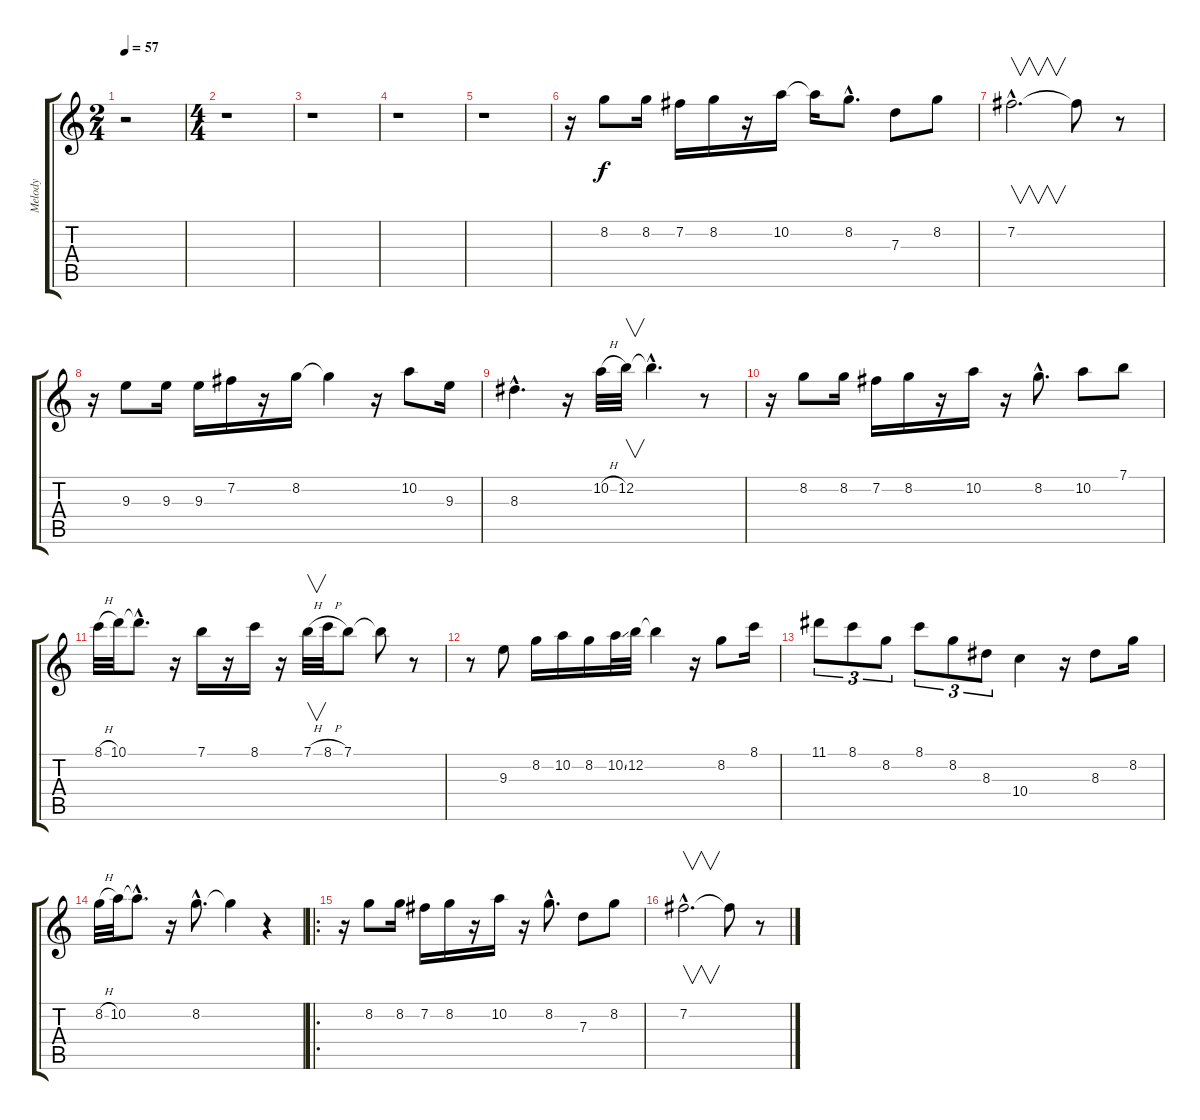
\track ("Melody" "Melody") {instrument acousticguitarnylon}
\staff {score tabs}
\tuning (E4 B3 G3 D3 A2 E2) {hide}
\ts (2 4)
\tempo 57
\clef g2
\ks c
r.2{dy f instrument acousticguitarnylon} |
\ts (4 4)
r.1 |
r.1 |
r.1 |
r.1 |
r.16 8.2.8 8.2.16 7.2.16 8.2.16 r.16 10.2.16 10.2{t}.16 8.2{hac}.8{d} 7.3.8 8.2.8 |
7.2{hac}.2{v d} 7.2{t}.8 r.8 |
r.16 9.3.8 9.3.16 9.3.16 7.2.16 r.16 8.2.16 8.2{t}.4 r.16 10.2.8 9.3.16 |
8.3{hac}.4{d} r.16 10.2{h}.32 12.2.32{v} 12.2{hac t}.4{d} r.8 |
r.16 8.2.8 8.2.16 7.2.16 8.2.16 r.16 10.2.16 r.16 8.2{hac}.8{d} 10.2.8 7.1.8 |
8.1{h}.32 10.1.32 10.1{hac t}.8{d} r.16 7.1.16 r.16 8.1.16 r.16 7.1{h}.32{v} 8.1{h}.32 7.1.8 7.1{t}.8 r.8 |
r.8 9.3.8 8.2.16 10.2.16 8.2.16 10.2{ss}.32 12.2.32 12.2{t}.4 r.16 8.2.8 8.1.16 |
11.1.8{tu (3 2)} 8.1.8{tu (3 2)} 8.2.8{tu (3 2)} 8.1.8{tu (3 2)} 8.2.8{tu (3 2)} 8.3.8{tu (3 2)} 10.4.4 r.16 8.3.8 8.2.16 |
8.2{h}.32 10.2.32 10.2{hac t}.8{d} r.16 8.2{hac}.8{d} 8.2{t}.4 r.4 |
\ro
r.16 8.2.8 8.2.16 7.2.16 8.2.16 r.16 10.2.16 r.16 8.2{hac}.8{d} 7.3.8 8.2.8 |
7.2{hac}.2{v d} 7.2{t}.8 r.8
